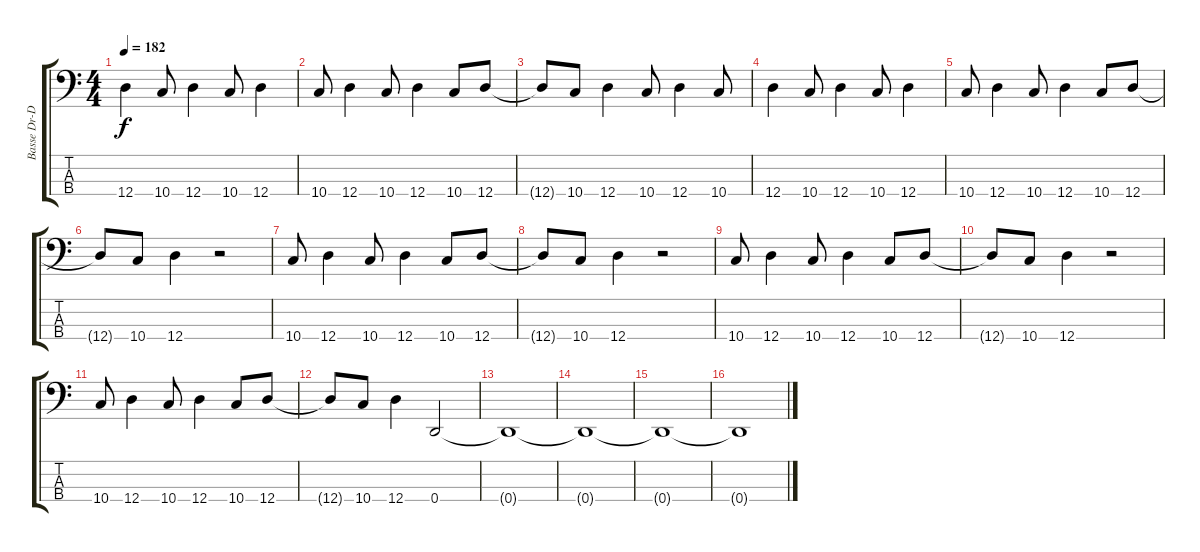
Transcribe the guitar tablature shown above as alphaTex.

\track ("Basse Dr-D" "Basse Dr-D") {instrument electricbassfinger}
\staff {score tabs}
\tuning (G2 D2 A1 D1) {hide}
\ts (4 4)
\tempo 182
\clef f4
\ks c
12.4.4{dy f} 10.4.8 12.4.4 10.4.8 12.4.4 |
10.4.8 12.4.4 10.4.8 12.4.4 10.4.8 12.4.8 |
12.4{t}.8 10.4.8 12.4.4 10.4.8 12.4.4 10.4.8 |
12.4.4 10.4.8 12.4.4 10.4.8 12.4.4 |
10.4.8 12.4.4 10.4.8 12.4.4 10.4.8 12.4.8 |
12.4{t}.8 10.4.8 12.4.4 r.2 |
10.4.8 12.4.4 10.4.8 12.4.4 10.4.8 12.4.8 |
12.4{t}.8 10.4.8 12.4.4 r.2 |
10.4.8 12.4.4 10.4.8 12.4.4 10.4.8 12.4.8 |
12.4{t}.8 10.4.8 12.4.4 r.2 |
10.4.8 12.4.4 10.4.8 12.4.4 10.4.8 12.4.8 |
12.4{t}.8 10.4.8 12.4.4 0.4.2 |
0.4{t}.1 |
0.4{t}.1 |
0.4{t}.1 |
0.4{t}.1
